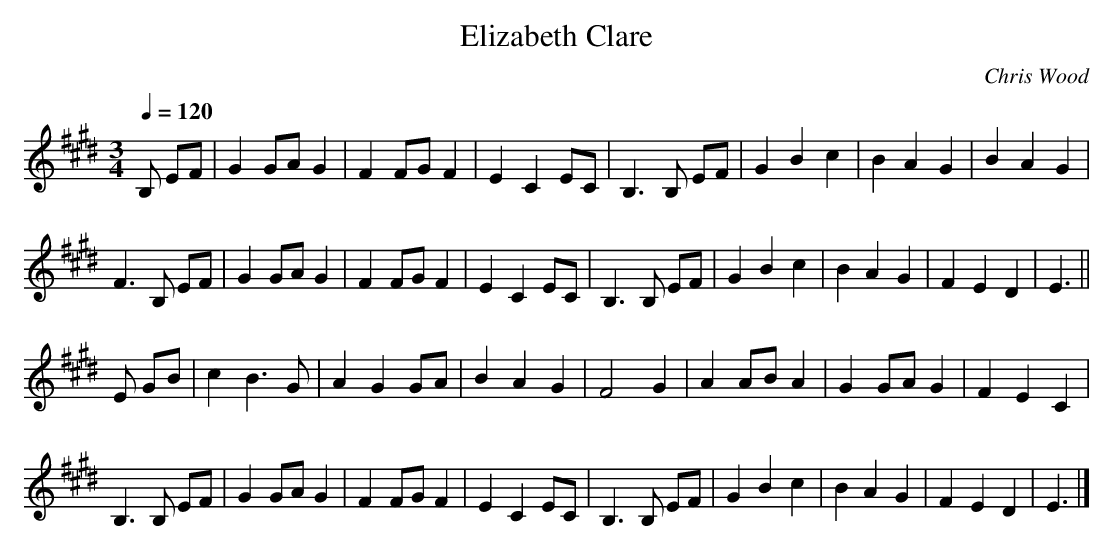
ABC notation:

X:1
T:Elizabeth Clare
C:Chris Wood
M:3/4
L:1/8
K:Emaj
Q:1/4=120
B, EF | G2 GA G2 | F2FGF2 | E2C2EC | B,2>B,2 EF|\
G2 B2 c2 | B2 A2 G2 | B2 A2 G2 |
F2>B,2 EF | G2 GA G2 | F2FGF2 | E2C2EC | B,2>B,2 EF|\
G2 B2 c2 | B2 A2 G2 | F2 E2 D2 | E3 ||
E GB | c2 B2>G2 | A2 G2 GA | B2 A2 G2 | F4 G2 |\
A2 AB A2 | G2 GA G2 | F2 E2 C2 |
B,2>B,2 EF | G2 GA G2 | F2 FG F2 | E2 C2 EC |\
B,2>B,2 EF | G2 B2 c2 | B2 A2 G2 | F2 E2 D2 | E3 |]
